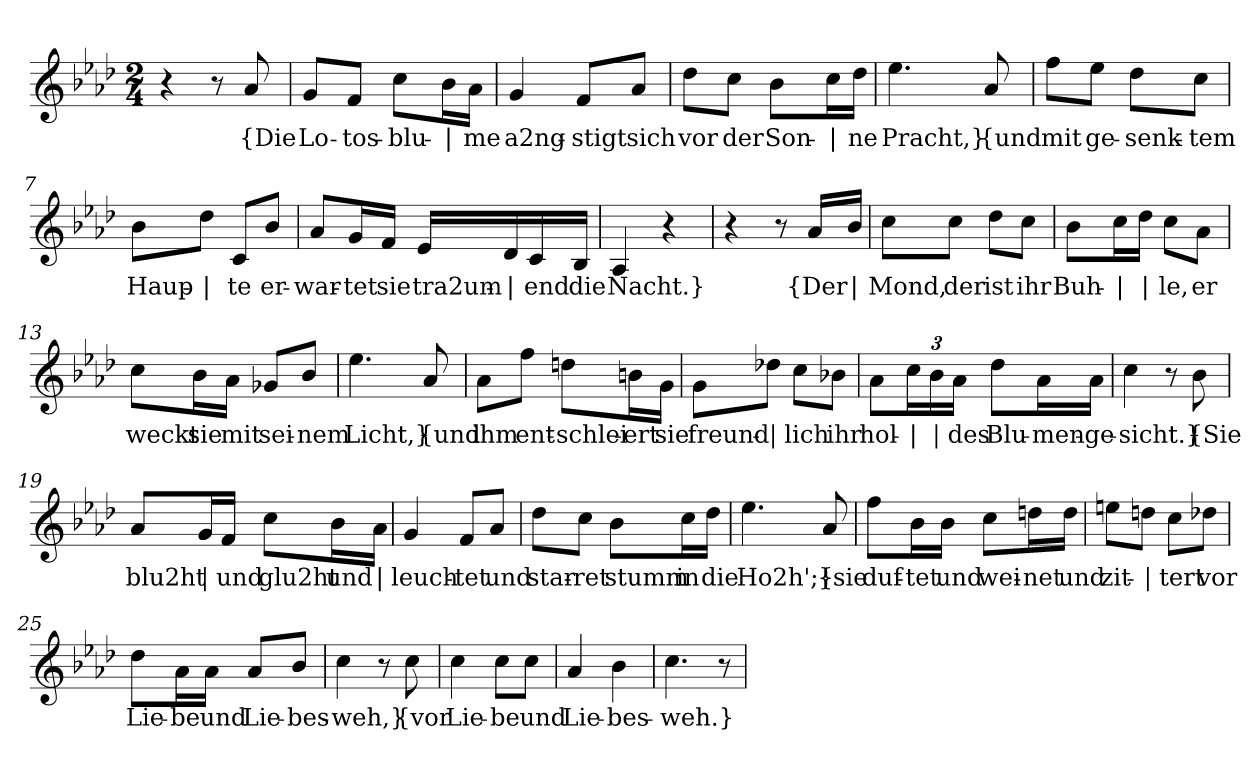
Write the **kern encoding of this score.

**kern	**text
*part1	*part1
*staff1	*staff1
*clefG2	*
*k[b-e-a-d-]	*
*M2/4	*
=1	=1
4r	.
8r	.
!	!LO:LY:b
8a-/	{Die
=2	=2
!	!LO:LY:b
8g/L	Lo-
!	!LO:LY:b
8f/J	-tos-
!	!LO:LY:b
8cc\L	-blu-
!	!LO:LY:b
16b-\L	|
!	!LO:LY:b
16a-\JJ	-me
=3	=3
!	!LO:LY:b
4g/	a2ng-
!	!LO:LY:b
8f/L	-stigt
!	!LO:LY:b
8a-/J	sich
=4	=4
!	!LO:LY:b
8dd-\L	vor
!	!LO:LY:b
8cc\J	der
!	!LO:LY:b
8b-\L	Son-
!	!LO:LY:b
16cc\L	|
!	!LO:LY:b
16dd-\JJ	-ne
=5	=5
!	!LO:LY:b
4.ee-\	Pracht,}
!	!LO:LY:b
8a-/	{und
=6	=6
!	!LO:LY:b
8ff\L	mit
!	!LO:LY:b
8ee-\J	ge-
!	!LO:LY:b
8dd-\L	-senk-
!	!LO:LY:b
8cc\J	-tem
!!LO:LB:g=z
=7	=7
!	!LO:LY:b
8b-\L	Haup-
!	!LO:LY:b
8dd-\J	|
!	!LO:LY:b
8c/L	-te
!	!LO:LY:b
8b-/J	er-
=8	=8
!	!LO:LY:b
8a-/L	-war-
!	!LO:LY:b
16g/L	-tet
!	!LO:LY:b
16f/JJ	sie
!	!LO:LY:b
16e-/LL	tra2um-
!	!LO:LY:b
16d-/	|
!	!LO:LY:b
16c/	-end
!	!LO:LY:b
16B-/JJ	die
=9	=9
!	!LO:LY:b
4A-/	Nacht.}
4r	.
=10	=10
4r	.
8r	.
!	!LO:LY:b
16a-/LL	{Der
!	!LO:LY:b
16b-/JJ	|
=11	=11
!	!LO:LY:b
8cc\L	Mond,
!	!LO:LY:b
8cc\J	der
!	!LO:LY:b
8dd-\L	ist
!	!LO:LY:b
8cc\J	ihr
=12	=12
!	!LO:LY:b
8b-\L	Buh-
!	!LO:LY:b
16cc\L	|
!	!LO:LY:b
16dd-\JJ	|
!	!LO:LY:b
8cc\L	-le,
!	!LO:LY:b
8a-\J	er
!!LO:LB:g=z
=13	=13
!	!LO:LY:b
8cc\L	weckt
!	!LO:LY:b
16b-\L	sie
!	!LO:LY:b
16a-\JJ	mit
!	!LO:LY:b
8g-X/L	sei-
!	!LO:LY:b
8b-/J	-nem
=14	=14
!	!LO:LY:b
4.ee-\	Licht,}
!	!LO:LY:b
8a-/	{und
=15	=15
!	!LO:LY:b
8a-\L	ihm
!	!LO:LY:b
8ff\J	ent-
!	!LO:LY:b
8ddn\L	-schlei-
!	!LO:LY:b
16bn\L	-ert
!	!LO:LY:b
16g\JJ	sie
=16	=16
!	!LO:LY:b
8g\L	freund-
!	!LO:LY:b
8dd-X\J	|
!	!LO:LY:b
8cc\L	-lich
!	!LO:LY:b
8b-X\J	ihr
!!LO:LB:g=z
=17	=17
!	!LO:LY:b
8a-\L	hol-
*Xbrackettup	*
!	!LO:LY:b
24cc\L	|
!	!LO:LY:b
24b-\	|
!	!LO:LY:b
24a-\JJ	-des
!	!LO:LY:b
8dd-\L	Blu-
!	!LO:LY:b
16a-\L	-men-
!	!LO:LY:b
16a-\JJ	-ge-
=18	=18
!	!LO:LY:b
4cc\	-sicht.}
8r	.
!	!LO:LY:b
8b-\	{Sie
=19	=19
!	!LO:LY:b
8a-/L	blu2ht
!	!LO:LY:b
16g/L	|
!	!LO:LY:b
16f/JJ	und
!	!LO:LY:b
8cc\L	glu2ht
!	!LO:LY:b
16b-\L	und
!	!LO:LY:b
16a-\JJ	|
=20	=20
!	!LO:LY:b
4g/	leuch-
!	!LO:LY:b
8f/L	-tet
!	!LO:LY:b
8a-/J	und
!!LO:LB:g=z
=21	=21
!	!LO:LY:b
8dd-\L	star-
!	!LO:LY:b
8cc\J	-ret
!	!LO:LY:b
8b-\L	stumm
!	!LO:LY:b
16cc\L	in
!	!LO:LY:b
16dd-\JJ	die
=22	=22
!	!LO:LY:b
4.ee-\	Ho2h';}
!	!LO:LY:b
8a-/	{sie
=23	=23
!	!LO:LY:b
8ff\L	duf-
!	!LO:LY:b
16b-\L	-tet
!	!LO:LY:b
16b-\JJ	und
!	!LO:LY:b
8cc\L	wei-
!	!LO:LY:b
16ddn\L	-net
!	!LO:LY:b
16dd\JJ	und
=24	=24
!	!LO:LY:b
8een\L	zit-
!	!LO:LY:b
8ddn\J	|
!	!LO:LY:b
8cc\L	-tert
!	!LO:LY:b
8dd-X\J	vor
=25	=25
!	!LO:LY:b
8dd-\L	Lie-
!	!LO:LY:b
16a-\L	-be
!	!LO:LY:b
16a-\JJ	und
!	!LO:LY:b
8a-/L	Lie-
!	!LO:LY:b
8b-/J	-bes-
!!LO:LB:g=z
=26	=26
!	!LO:LY:b
4cc\	-weh,}
8r	.
!	!LO:LY:b
8cc\	{vor
=27	=27
!	!LO:LY:b
4cc\	Lie-
!	!LO:LY:b
8cc\L	-be
!	!LO:LY:b
8cc\J	und
=28	=28
!	!LO:LY:b
4a-/	Lie-
!	!LO:LY:b
4b-\	-bes-
=29	=29
!	!LO:LY:b
4.cc\	-weh.}
8r	.
=	=
*-	*-
